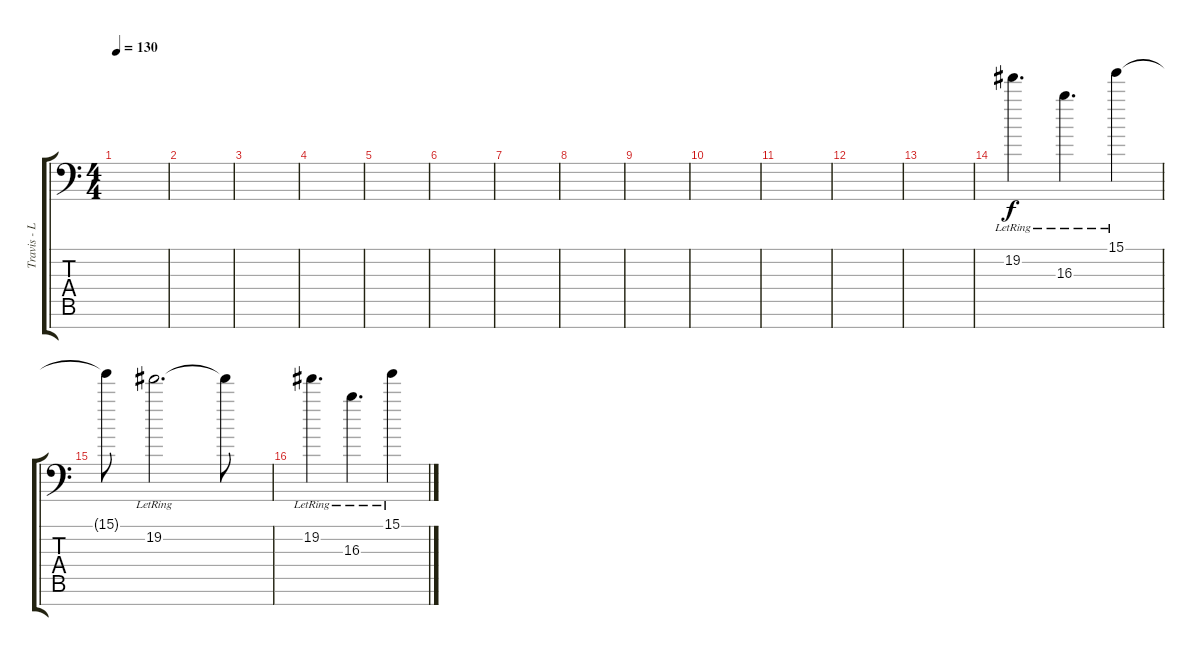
\track ("Travis - Lead" "Travis - L") {instrument distortionguitar}
\staff {score tabs}
\tuning (E4 B3 G3 D3 A2 E2 A1) {hide}
\ts (4 4)
\tempo 130
\clef f4
\ks c
|
|
|
|
|
|
|
|
|
|
|
|
|
19.2{lr}.4{d} 16.3{lr}.4{d} 15.1{lr}.4 |
15.1{t}.8 19.2{lr}.2{d} 19.2{t}.8 |
19.2{lr}.4{d} 16.3{lr}.4{d} 15.1{lr}.4
